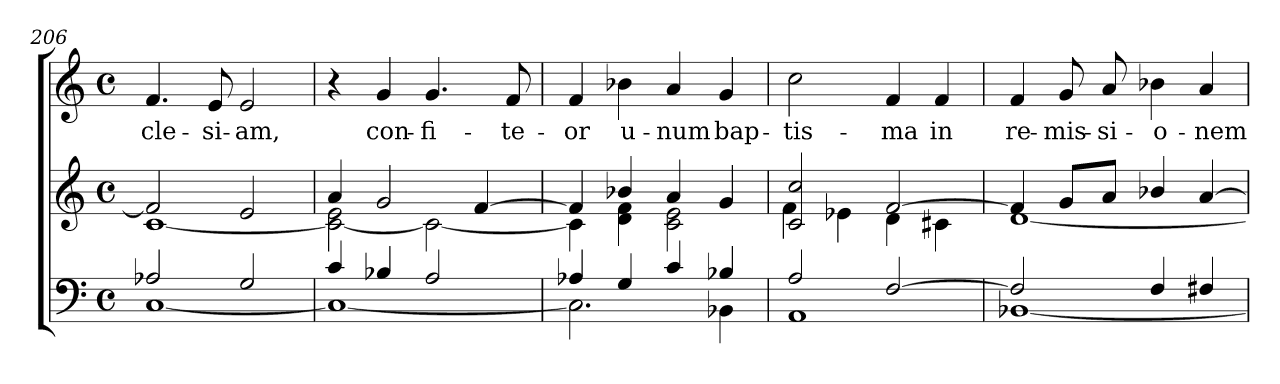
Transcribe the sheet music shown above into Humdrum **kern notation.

**kern	**kern	**kern	**text
*part2	*part2	*part1	*part1
*staff3	*staff2	*staff1	*staff1
*clefF4	*clefG2	*clefG2	*
*k[]	*k[]	*k[]	*
*C:	*C:	*C:	*
*M4/4	*M4/4	*M4/4	*
*met(c)	*met(c)	*met(c)	*
=206	=206	=206	=206
*^	*^	*	*
!	!	!	!	!	!LO:LY:b
2A-X/	[<1C	2f/]	[<1c	4.f/	-cle-
!	!	!	!	!	!LO:LY:b
.	.	.	.	8e/	-si-
!	!	!	!	!	!LO:LY:b
2G/	.	2e/	.	2e/	-am,
=207	=207	=207	=207	=207	=207
4c/	1C_	4a/	2c\_ 2e\	4r	.
!	!	!	!	!	!LO:LY:b
4B-X/	.	2g/	.	4g/	con-
!	!	!	!	!	!LO:LY:b
2A/	.	.	2c\_	4.g/	-fi-
.	.	[>4f/	.	.	.
!	!	!	!	!	!LO:LY:b
.	.	.	.	8f/	-te-
!!LO:LB:g=z
=208	=208	=208	=208	=208	=208
!	!	!	!	!	!LO:LY:b
4A-X/	2.C\]	4f/]	4c\]	4f/	-or
!	!	!	!	!	!LO:LY:b
4G/	.	4b-X/	4d\ 4f\	4b-X\	u-
!	!	!	!	!	!LO:LY:b
4c/	.	4a/	2c\ 2e\	4a/	-num
!	!	!	!	!	!LO:LY:b
4B-X/	4BB-X\	4g/	.	4g/	bap-
=209	=209	=209	=209	=209	=209
!	!	!	!	!	!LO:LY:b
2A/	1AA	2c/ 2cc/	4f\	2cc\	-tis-
.	.	.	4e-X\	.	.
!	!	!	!	!	!LO:LY:b
[>2F/	.	[>2f/	4d\	4f/	-ma
!	!	!	!	!	!LO:LY:b
.	.	.	4c#X\	4f/	in
=210	=210	=210	=210	=210	=210
!	!	!	!	!	!LO:LY:b
2F/]	[<1BB-X	4f/]	[<1d	4f/	re-
!	!	!	!	!	!LO:LY:b
.	.	8g/L	.	8g/	-mis-
!	!	!	!	!	!LO:LY:b
.	.	8a/J	.	8a/	-si-
!	!	!	!	!	!LO:LY:b
4F/	.	4b-X/	.	4b-X\	-o-
!	!	!	!	!	!LO:LY:b
4F#X/	.	[>4a/	.	4a/	-nem
*v	*v	*	*	*	*
*	*v	*v	*	*
=	=	=	=
*-	*-	*-	*-
